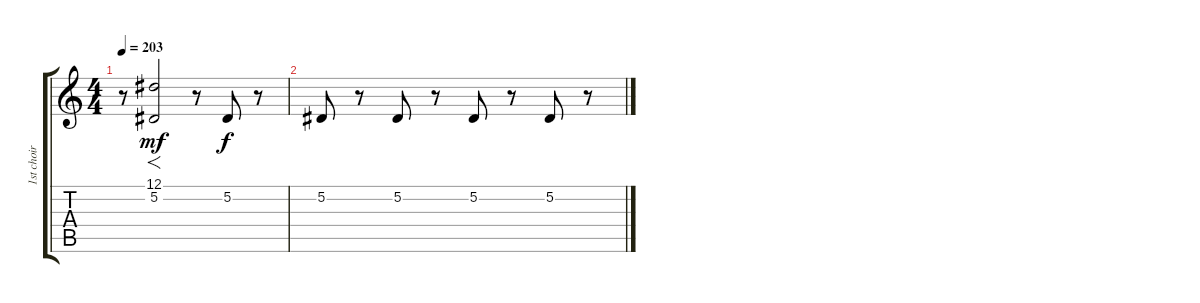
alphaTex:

\track ("1st choir" "1st choir") {instrument choiraahs}
\staff {score tabs}
\tuning (Eb4 Bb3 Gb3 Db3 Ab2 Eb2) {hide}
\ts (4 4)
\tempo 203
\clef g2
\ks c
r.8{dy mf} (12.1 5.2).2{f} r.8 5.2.8{dy f} r.8 |
5.2.8 r.8 5.2.8 r.8 5.2.8 r.8 5.2.8 r.8
